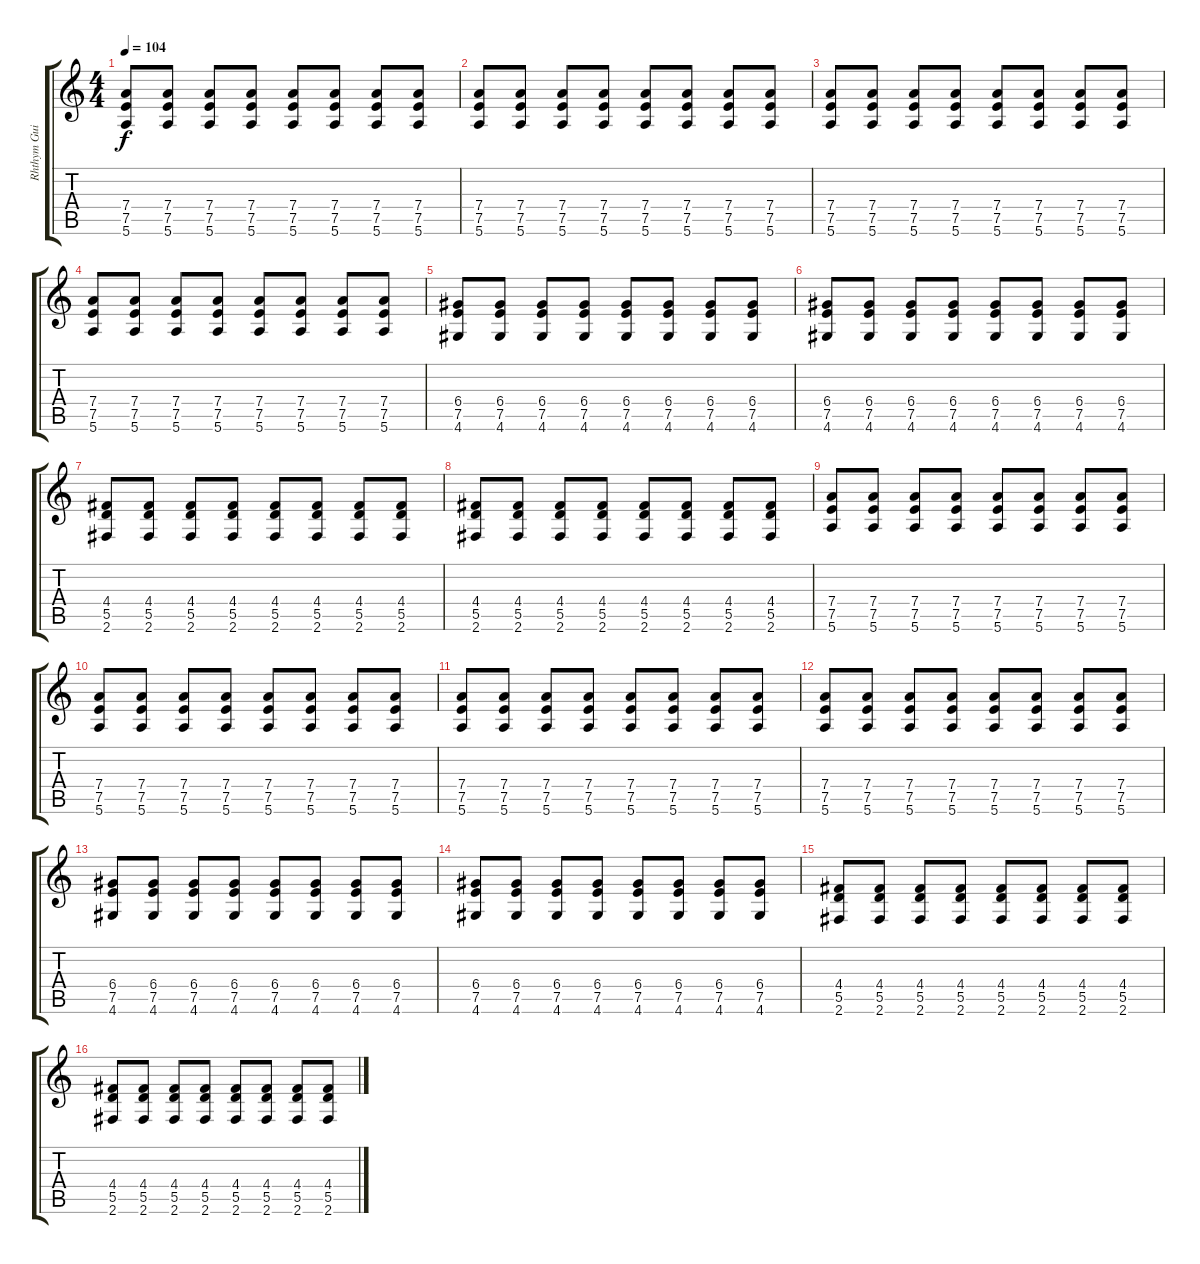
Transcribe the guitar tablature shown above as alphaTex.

\track ("Rhthym Guitar 2" "Rhthym Gui") {instrument distortionguitar}
\staff {score tabs}
\tuning (E4 B3 G3 D3 A2 E2) {hide}
\ts (4 4)
\tempo 104
\clef g2
\ks c
(7.4 7.5 5.6).8{dy f} (7.4 7.5 5.6).8 (7.4 7.5 5.6).8 (7.4 7.5 5.6).8 (7.4 7.5 5.6).8 (7.4 7.5 5.6).8 (7.4 7.5 5.6).8 (7.4 7.5 5.6).8 |
(7.4 7.5 5.6).8 (7.4 7.5 5.6).8 (7.4 7.5 5.6).8 (7.4 7.5 5.6).8 (7.4 7.5 5.6).8 (7.4 7.5 5.6).8 (7.4 7.5 5.6).8 (7.4 7.5 5.6).8 |
(7.4 7.5 5.6).8 (7.4 7.5 5.6).8 (7.4 7.5 5.6).8 (7.4 7.5 5.6).8 (7.4 7.5 5.6).8 (7.4 7.5 5.6).8 (7.4 7.5 5.6).8 (7.4 7.5 5.6).8 |
(7.4 7.5 5.6).8 (7.4 7.5 5.6).8 (7.4 7.5 5.6).8 (7.4 7.5 5.6).8 (7.4 7.5 5.6).8 (7.4 7.5 5.6).8 (7.4 7.5 5.6).8 (7.4 7.5 5.6).8 |
(6.4 7.5 4.6).8 (6.4 7.5 4.6).8 (6.4 7.5 4.6).8 (6.4 7.5 4.6).8 (6.4 7.5 4.6).8 (6.4 7.5 4.6).8 (6.4 7.5 4.6).8 (6.4 7.5 4.6).8 |
(6.4 7.5 4.6).8 (6.4 7.5 4.6).8 (6.4 7.5 4.6).8 (6.4 7.5 4.6).8 (6.4 7.5 4.6).8 (6.4 7.5 4.6).8 (6.4 7.5 4.6).8 (6.4 7.5 4.6).8 |
(4.4 5.5 2.6).8 (4.4 5.5 2.6).8 (4.4 5.5 2.6).8 (4.4 5.5 2.6).8 (4.4 5.5 2.6).8 (4.4 5.5 2.6).8 (4.4 5.5 2.6).8 (4.4 5.5 2.6).8 |
(4.4 5.5 2.6).8 (4.4 5.5 2.6).8 (4.4 5.5 2.6).8 (4.4 5.5 2.6).8 (4.4 5.5 2.6).8 (4.4 5.5 2.6).8 (4.4 5.5 2.6).8 (4.4 5.5 2.6).8 |
(7.4 7.5 5.6).8 (7.4 7.5 5.6).8 (7.4 7.5 5.6).8 (7.4 7.5 5.6).8 (7.4 7.5 5.6).8 (7.4 7.5 5.6).8 (7.4 7.5 5.6).8 (7.4 7.5 5.6).8 |
(7.4 7.5 5.6).8 (7.4 7.5 5.6).8 (7.4 7.5 5.6).8 (7.4 7.5 5.6).8 (7.4 7.5 5.6).8 (7.4 7.5 5.6).8 (7.4 7.5 5.6).8 (7.4 7.5 5.6).8 |
(7.4 7.5 5.6).8 (7.4 7.5 5.6).8 (7.4 7.5 5.6).8 (7.4 7.5 5.6).8 (7.4 7.5 5.6).8 (7.4 7.5 5.6).8 (7.4 7.5 5.6).8 (7.4 7.5 5.6).8 |
(7.4 7.5 5.6).8 (7.4 7.5 5.6).8 (7.4 7.5 5.6).8 (7.4 7.5 5.6).8 (7.4 7.5 5.6).8 (7.4 7.5 5.6).8 (7.4 7.5 5.6).8 (7.4 7.5 5.6).8 |
(6.4 7.5 4.6).8 (6.4 7.5 4.6).8 (6.4 7.5 4.6).8 (6.4 7.5 4.6).8 (6.4 7.5 4.6).8 (6.4 7.5 4.6).8 (6.4 7.5 4.6).8 (6.4 7.5 4.6).8 |
(6.4 7.5 4.6).8 (6.4 7.5 4.6).8 (6.4 7.5 4.6).8 (6.4 7.5 4.6).8 (6.4 7.5 4.6).8 (6.4 7.5 4.6).8 (6.4 7.5 4.6).8 (6.4 7.5 4.6).8 |
(4.4 5.5 2.6).8 (4.4 5.5 2.6).8 (4.4 5.5 2.6).8 (4.4 5.5 2.6).8 (4.4 5.5 2.6).8 (4.4 5.5 2.6).8 (4.4 5.5 2.6).8 (4.4 5.5 2.6).8 |
(4.4 5.5 2.6).8 (4.4 5.5 2.6).8 (4.4 5.5 2.6).8 (4.4 5.5 2.6).8 (4.4 5.5 2.6).8 (4.4 5.5 2.6).8 (4.4 5.5 2.6).8 (4.4 5.5 2.6).8
